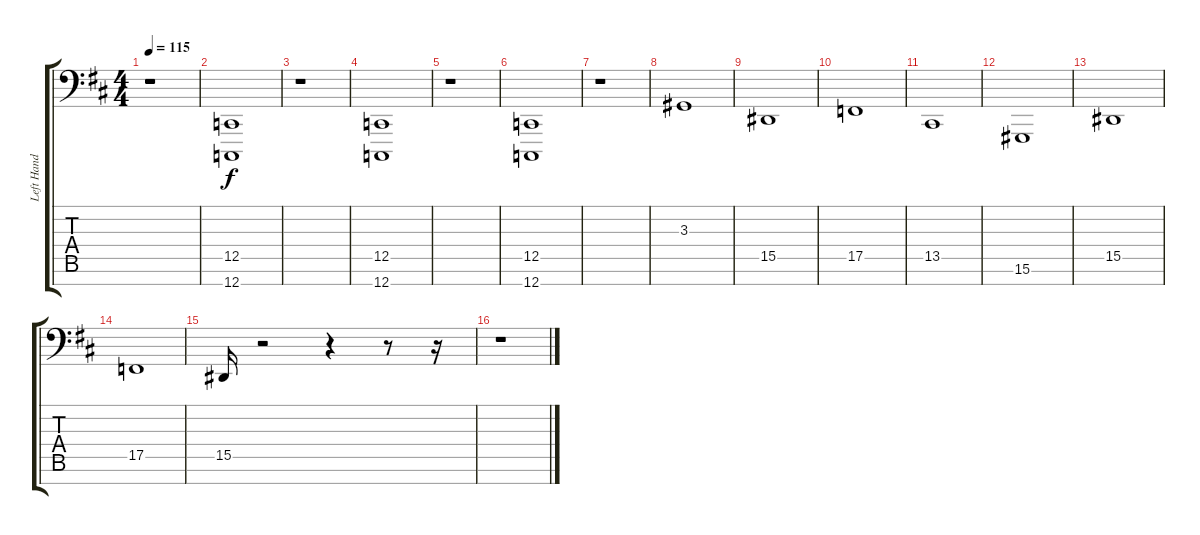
\track ("Left Hand" "Left Hand") {instrument acousticgrandpiano}
\staff {score tabs}
\tuning (G3 D3 F2 E2 C1 F0 C0) {hide}
\ts (4 4)
\tempo 115
\clef f4
\ks bminor
r.1{dy f} |
(12.5 12.7).1 |
r.1 |
(12.5 12.7).1 |
r.1 |
(12.5 12.7).1 |
r.1 |
3.3.1 |
15.5.1 |
17.5.1 |
13.5.1 |
15.6.1 |
15.5.1 |
17.5.1 |
15.5.16 r.2 r.4 r.8 r.16 |
r.1
